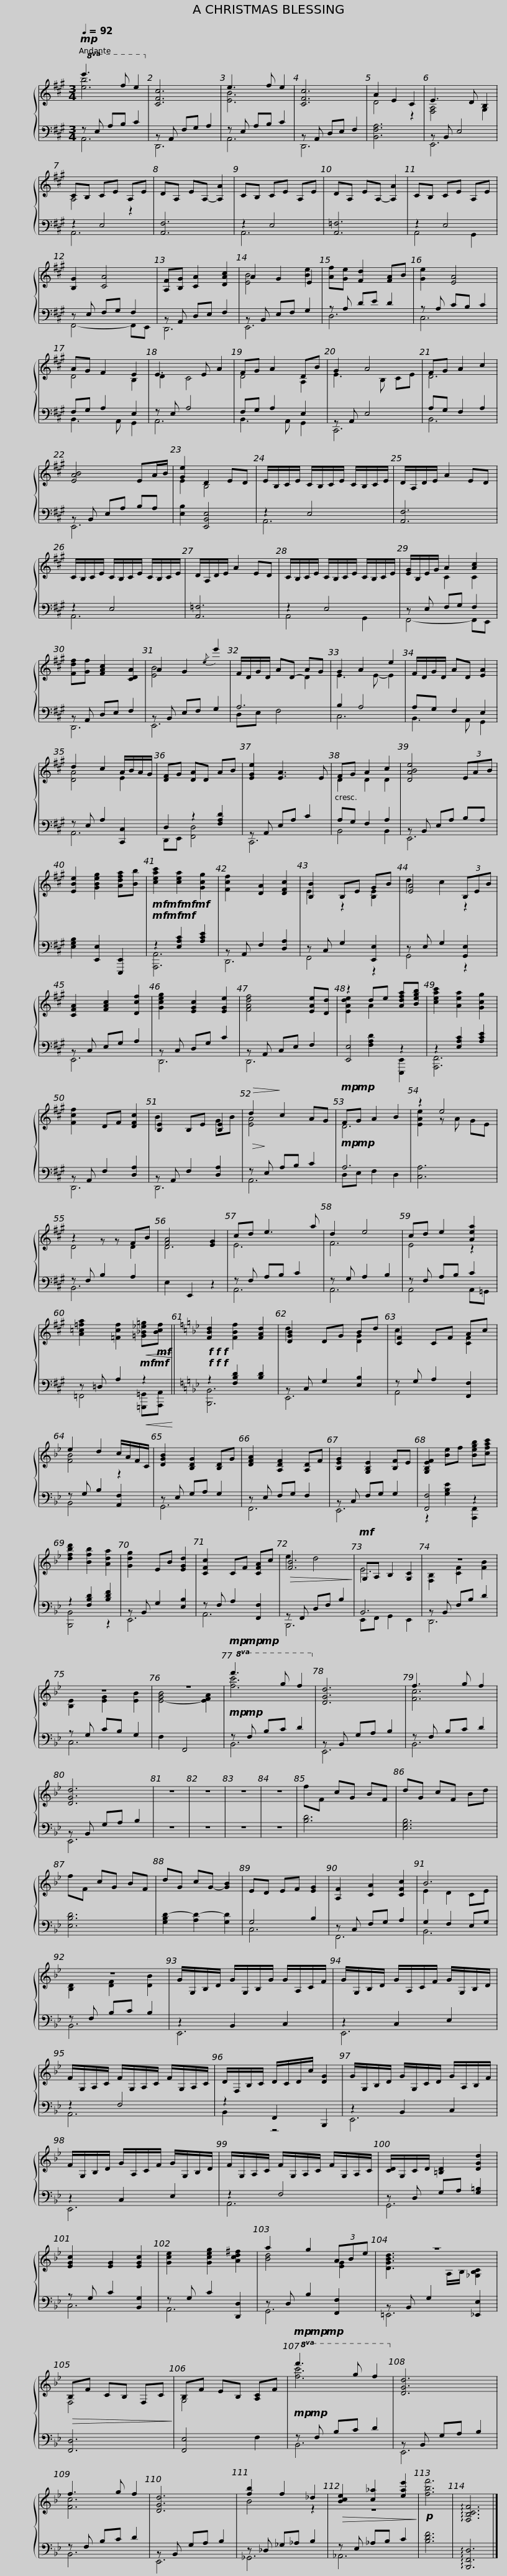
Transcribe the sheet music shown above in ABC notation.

X:1
%%score { ( 1 2 ) | ( 3 4 ) }
L:1/8
Q:1/4=92
M:3/4
I:linebreak $
K:A
V:1 treble
V:2 treble
V:3 bass
V:4 bass
V:1
!mp!!8va(! e'3 f' e'2!8va)! | [CFc]6 | e3 f e2 | [CFc]6 | A2 E2 C2 |$ %5
 E3 D B,2 | CB, CE A,E |$ DA, EA,- [A,A]2 | CB, CE A,E | DA, EA,- [A,A]2 |$ %10
 CB, CE A,E | [B,G]2 [CA]4 | [A,F][B,G] [CA]2 [DAc]2 |$ A2 G2 E2 | [Af][Ge] [Fd]2 [FA]B | %15
 [Ge]2 [EA]4 |$ AG F2 E2 | E3 E A2 | FG A2 DB |$ G2 A4 | %20
 FG A2 c2 | [EAB]4 EA/B/ |$ [Ge]2 D2 ED | E/B,/C/E/ C/B,/C/E/ C/B,/C/E/ | D/A,/D/E/ A2 ED |$ %25
 C/B,/C/E/ C/B,/C/E/ C/B,/C/E/ | D/A,/D/E/ A2 ED | C/B,/C/E/ C/B,/C/E/ C/B,/C/E/ |$ [EG]/B,/E/G/ A2 [Ac]2 | [Fdf][Gf] [FAc]2 [CDA]2 | %30
 A2 G2{/e} e'2 |$ F/D/G/D/ AD- AG | G2 A2 e2 | F/D/G/D/ AD [EA]2 |$ d2 c2 A/B/A/G/ | %35
 [DF]G [DA]D AB | [EGe]2 [EA]3 E |$ FG A2 c2 | [DABe]4 (3EAB | [EBe]2 [GBeg]2 [Adfa][Bb] |$ %40
!mf!!mf!!mf!!mf! [ceac']2 [cea]2 [Gcg]2 | [Fcf]2 [DA]2 [DFc]2 | [B,B]2 B,E GB |$ [EA]4 (3B,EB |$ [CFA]2 [FAc]2 [Dcf]2 | %45
 [Gceg]2 [EGc]2 [EGe]2 |$ [FAdf]4 [EAe][Dd] | z2 de [Adfa][Begb] |$ [ceac']2 [Aea]2 [Gcg]2 |$ [Fcf]2 DF [DFc]2 | %50
 [B,E]2 B,E [B,E]2 |!>(! d2!>)! c2 AG |$!mp!!mp! FG A2 B2 | z2 e4 | z2 z z FB | %55
 [FA]4 [EG]2 |$ cd e3 a | d2 e4 | cd e2 [Aea]2 | [A=c=fa]2 [=Fcf]2!<(! [=G_B_e=g]!mf![Bcf]!<)! ||$ %60
[K:Bb]!f!!f!!f! [FBd]2 [FBf]2 [FAd]2 | [DGB]2 DG Bd | [CF]2 CF Ac | e2 d2 c/A/F/C/ |$ [DGB]2 [B,DG]2 [B,D]G | %65
 [DFA]2 [A,DF]2 [A,D]F | [B,EG]2 [G,B,E]2 [B,F]E |$ [G,B,EF]2 [Be]f [Begb][cfac'] | [dfbd']2 [Bfb]2 [Ada]2 | [Gdg]2 EB [EGd]2 |$ %70
 [CFc]2 CF [CFA]c |!>(! [FB]6!>)! |!mf! G,A, B,2 [G,C]2 |$ z6 | z6 | %75
 z6 |$!mp!!mp!!mp!!8va(! f'3 g' f'2!8va)! | [DGd]6 | f3 g f2 | [DGd]6 |$ %80
 z6 | z6 | z6 | z6 |$ fF cG BF | %85
 dG cF Bd | fF cG BF | dG cG- [GB]2 |$ ED EF [EG]2 | [A,F]2 [CA]2 [CFc]2 | %90
 B6 | z6 |$ G/G,/B,/D/ G/G,/B,/G/ G/A,/C/F/ | G/G,/B,/D/ G/A,/C/F/ G/G,/B,/D/ | F/G,/A,/C/ F/G,/A,/C/ F/G,/A,/C/ |$ %95
 D/F,/B,/C/ D/C/D/c/ [DG]2 | G/G,/B,/D/ G/G,/C/D/ G/A,/B,/F/ | F/G,/B,/D/ G/A,/C/F/ G/G,/B,/D/ |$ F/G,/A,/C/ F/G,/A,/C/ F/G,/A,/C/ | [CD]/G,/C/D/ [=B,D]2 [DGd]2 |$ %100
 [EGc]2 [EG]2 [EGc]2 | [Gce]2 [Gceg]2 [Acd^f]2 | a2 g2 (3ABe |$ z6 |!>(! B,F CB, F,C!>)! | %105
 B,F EB, [A,C]F |$!mp!!mp!!mp!!8va(! f'3 g' f'2!8va)! | [DGd]6 | f3 g f2 | [DGd]6 |$ %110
 [fb]2 f2 _d2 |!>(! [Bce]2 [c_a]2 [eae']2!>)! |!p! [fbf']6 |$ !arpeggio![F,B,CF]6 |] %114
V:2
!8va(! [eb]6!8va)! | x6 | [EB]6 | x6 | D4 z2 |$ %5
 [F,A,]4 G,2 | A,4 z2 |$ x6 | x6 | x6 |$ %10
 x6 | x6 | x6 |$ [EB]4 [Be]2 | x6 | %15
 x6 |$ D4 B,2 | D2 C4 | D4 A,2 |$ E3 B, CE | %20
 D6 | x6 |$ E2 B,4 | x6 | x6 |$ %25
 x6 | x6 | x6 |$ x2 C2 C2 | x6 | %30
 [EB]4 x2 |$ x4 D2 | E3 E- E2 | x6 |$ [DA]4 E2 | %35
 x6 | x6 |$ D2 D2 D2 | x6 | x6 |$ %40
 x6 | x6 | E2 z2 [B,E]2 |$ d2 c2 z2 |$ x6 | %45
 x6 |$ x6 | [EAde]2 A2 x2 |$ x6 |$ x6 | %50
 B2 x2 GB | [EA]4 x2 |$ D6 | [EAe]2 z A GE | D4 D2 | %55
 D6 |$ E6 | F6 | E4 z2 | x6 ||$ %60
[K:Bb] x6 | d2 x2 [DG]2 | c2 x2 [CF]2 | [FB]4 z2 |$ x6 | %65
 x6 | x6 |$ x6 | x6 | x6 |$ %70
 x6 | e2 d4 | E6 |$ [F,B,]2 [CF]2 [FB]2 | [B,E]2 [EG]2 [EB]2 | %75
 [E-GB]4 [EFA]2 |$!8va(! [fc']6!8va)! | x6 | [Fc]6 | x6 |$ %80
 x6 | x6 | x6 | x6 |$ x6 | %85
 x6 | x6 | x6 |$ x6 | x6 | %90
 E2 D2 CE | [B,D]2 [DF]2 [DB]2 |$ x6 | x6 | x6 |$ %95
 x6 | x6 | x6 |$ x6 | x6 |$ %100
 x6 | x6 | [Bd]4 [EG]2 |$ [DGBd]3 A,/B,/ [_G,B,C]2 | F,4 x2 | %105
 G,4 x2 |$!8va(! [fc']6!8va)! | x6 | [Fc]6 | x6 |$ %110
 B4 z2 | z6 | x6 |$ x6 |] %114
V:3
 z E, A,B, C2 | z A,, F,G, A,2 | z E, A,B, C2 | z A,, D,E, F,2 | [B,,F,A,]6 |$ %5
 z B,, E,4 | z2 E,4 |$ [A,,F,]6 | z2 E,4 | [A,,=F,]6 |$ %10
 z2 E,4 | z E, F,G, F,2 | z A,, D,E, F,2 |$ z B,, E,F, G,2 | z A, DE D2 | %15
 z A, CB, C2 |$ F,G, A,2 E,2 | z E, A,4 | F,G, A,2 E,2 |$ z A,, E,4 | %20
 A,G, F,2 A,2 | z B,, E,A, B,A, |$ [E,B,]2 [E,,B,,E,]4 | z2 E,4 | [A,,F,]6 |$ %25
 z2 E,4 | [A,,=F,]6 | z2 E,4 |$ z E, F,G, F,2 | z A,, D,E, F,2 | %30
 z B,, E,F, G,2 |$ A,6 | B,2 A,4 | A,G, F,2 E,2 |$ z E, A,2 [C,,C,]2 | %35
 D,2 z2 [F,A,D]2 | z A,, E,A, C2 |$ A,G, F,2 A,2 | z B,, E,A, B,A, | [E,G,B,]2 [E,,E,]2 [E,,,E,,]2 |$ %40
!mf!!mf!!mf! z2 [E,A,C]2 [A,CE]2 | z A,, F,2 [D,A,]2 | z C, G,2 [E,,E,]2 |$ z E, G,2 [G,,E,]2 |$ z C, E,G, A,2 | %45
 z C, D,G, C2 |$ z A,, C,E, F,2 | [E,,E,]4 z2 |$ z2 [E,A,C]2 [A,CE]2 |$ z A,, F,2 [D,A,]2 | %50
 z A,, F,2 [D,A,]2 |!>(! z!>)! E, A,B, C2 |$!mp!!mp! A,6 | [C,A,]6 | z F, B,2 A,2 | %55
 E,2 E,,2 z2 |$ z F, A,B, C2 | z G, A,2 B,2 | z F, A,B, C2 | z =D, A,2!mf!!mf!!<(! z2!<)! ||$ %60
[K:Bb]!f!!f!!f! z2 [F,B,D]2 [B,D]2 | z C, G,2 [E,B,]2 | z G, A,2 [F,,F,]2 | z G, B,2 [A,,F,]2 |$ z E, G,A, G,2 | %65
 z E, F,G, F,2 | z C, F,G, G,2 |$ [F,,F,]4 z2 | z2 [F,B,D]2 [B,DF]2 | z B,, G,2 [E,B,]2 |$ %70
 z F, A,2 [F,,F,]2 | z F,, D,F, B,2 | B,,6 |$ z B,, F,B, D2 | z G, CB, G,2 | %75
 F,2 F,,4 |$!mp!!mp! z F, B,C D2 | z B,, G,A, B,2 | z F, B,C D2 | z B,, G,A, B,2 |$ %80
 z6 | z6 | z6 | z6 |$ [B,D]6 | %85
 [E,G,B,]6 | [E,B,D]6 | [G,B,D-]2 [A,D-]2 [G,D]2 |$ G,4 B,2 | z C, F,G, A,2 | %90
 G,2 F,2 E,G, | z F, B,C B,2 |$ z2 B,,2 C,2 | z2 C,2 E,2 | z2 F,4 |$ %95
 z2 F,,2 B,,,2 | z2 B,,2 C,2 | z2 C,2 E,2 |$ z2 F,4 | z D, G,A, [G,=B,]2 |$ %100
 z G, C2 [B,,G,]2 | z G, C2 [D,,D,]2 | z D, B,2 [F,,F,]2 |$ z B,, G,2 [_E,,E,]2 | [F,,D,]6 | %105
 [F,,E,]4 F,2 |$!mp!!mp! z F, B,C D2 | z B,, G,A, B,2 | z F, B,C D2 | z B,, G,A, B,2 |$ %110
 z _D, _G,_A, B,2 | z E, _A,B, C2 | [B,DF]6 |$ !arpeggio![B,,,F,,D,]6 |] %114
V:4
 A,,6 | D,,6 | A,,6 | D,,6 | x6 |$ %5
 E,,6 | A,,6 |$ x6 | A,,6 | x6 |$ %10
 A,,4 G,,2 | F,,4- F,,E,, | D,,6 |$ E,,6 | D,6 | %15
 C,6 |$ B,,3 A,, G,,2 | A,,6 | B,,3 A,, G,,2 |$ C,,6 | %20
 B,,6 | E,,6 |$ x6 | A,,6 | x6 |$ %25
 A,,6 | x6 | A,,4 G,,2 |$ F,,4- F,,E,, | D,,6 | %30
 E,,6 |$ D,E, F,4 | C,6 | B,,3 A,, G,,2 |$ A,,6 | %35
 D,,E,, [F,,D,]4 | C,,6 |$ B,,4 B,,2 | E,,6 | x6 |$ %40
 [A,,,A,,]6 | D,,6 | F,,4 z2 |$ G,,4 z2 |$ E,,6 | %45
 D,,6 |$ D,,6 | x2 [F,A,D]2 [E,,,E,,]2 |$ [A,,,F,,]6 |$ D,,6 | %50
 D,,6 | A,,6 |$ D,E, F,2 D,2 | x6 | B,,6 | %55
 x6 |$ A,,6 | A,,6 | A,,4 A,,=G,, | =F,,4 [=G,,,=G,,][A,,,A,,] ||$ %60
[K:Bb] [B,,,B,,]6 | E,,6 | A,,4 x2 | B,,4 x2 |$ G,,6 | %65
 F,,6 | E,,6 |$ z2 [G,B,E]2 [A,,,F,,]2 | [B,,,B,,]4 z2 | E,,6 |$ %70
 A,,6 | B,,,6 | E,,F,, G,,2 E,,2 |$ D,,6 | C,6 | %75
 x6 |$ B,,6 | E,,6 | B,,6 | E,,6 |$ %80
 x6 | x6 | x6 | x6 |$ x6 | %85
 x6 | x6 | x6 |$ C,6 | F,,6 | %90
 B,,6 | B,,6 |$ E,,6 | E,,6 | A,,6 |$ %95
 B,,2 z4 | E,,6 | E,,6 |$ A,,6 | G,,6 |$ %100
 C,6 | A,,6 | G,,6 |$ =E,,6 | x6 | %105
 x6 |$ B,,6 | E,,6 | B,,6 | E,,6 |$ %110
 _G,,6 | _A,,6 | x6 |$ x6 |] %114
